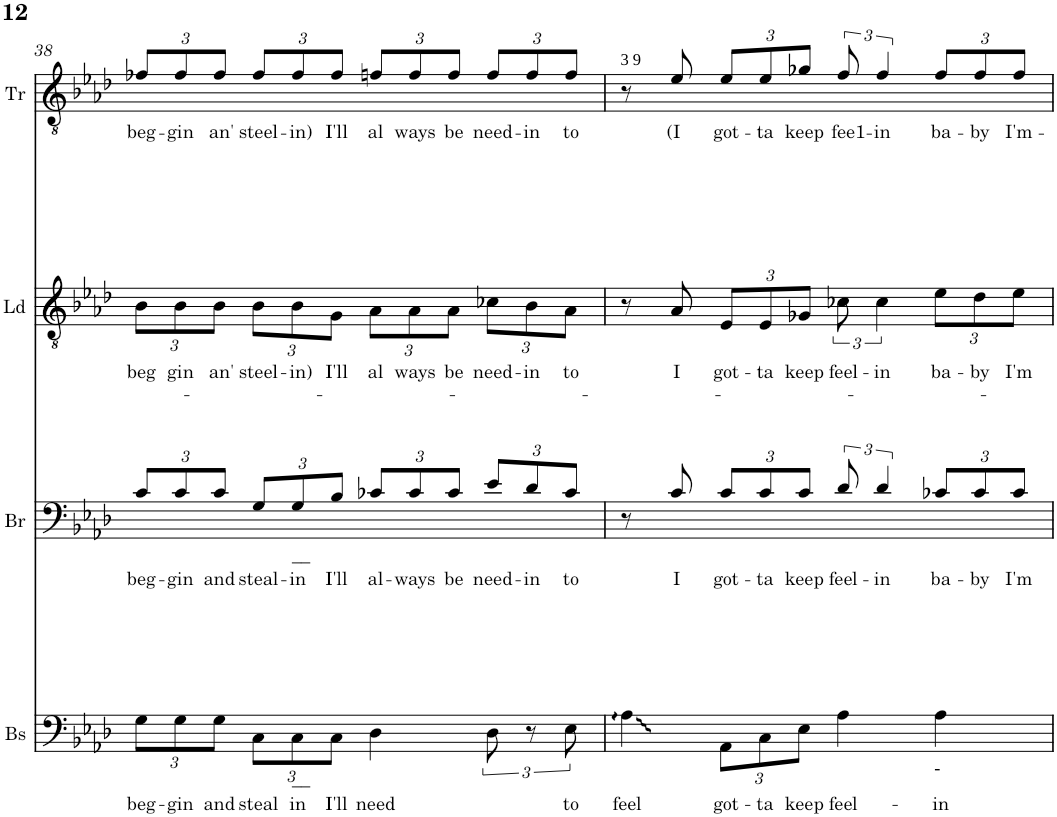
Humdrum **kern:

**kern	**text	**kern	**text	**kern	**text	**kern	**text
*part4	*part4	*part3	*part3	*part2	*part2	*part1	*part1
*staff4	*staff4	*staff3	*staff3	*staff2	*staff2	*staff1	*staff1
*I"Bass	*	*I"Bari	*	*I"Lead	*	*I"Tenor	*
*I'Bs	*	*I'Br	*	*I'Ld	*	*I'Tr	*
!!LO:PB:g=z
*clefF4	*	*clefF4	*	*clefGv2	*	*clefGv2	*
*k[b-e-a-d-]	*	*k[b-e-a-d-]	*	*k[b-e-a-d-]	*	*k[b-e-a-d-]	*
*M4/4	*	*M4/4	*	*M4/4	*	*M4/4	*
*met(c)	*	*met(c)	*	*met(c)	*	*met(c)	*
*Xbrackettup	*	*	*	*	*	*	*
=38	=38	=38	=38	=38	=38	=38	=38
!	!LO:LY:b	!	!	!	!	!	!
*	*	*Xbrackettup	*	*	*	*	*
!	!	!	!LO:LY:b	!	!	!	!
*	*	*	*	*Xbrackettup	*	*	*
!	!	!	!	!	!LO:LY:b	!	!
*	*	*	*	*	*	*Xbrackettup	*
!	!	!	!	!	!	!	!LO:LY:b
12G\L	beg-	12c/L	beg-	12B-\L	beg	12f-X/L	beg-
!	!LO:LY:b	!	!LO:LY:b	!	!LO:LY:b	!	!LO:LY:b
12G\	-gin	12c/	-gin	12B-\	gin	12f-/	-gin
!	!LO:LY:b	!	!LO:LY:b	!	!LO:LY:b	!	!LO:LY:b
12G\J	and	12c/J	and	12B-\J	an'	12f-/J	an'
!	!LO:LY:b	!	!LO:LY:b	!	!LO:LY:b	!	!LO:LY:b
12C\L	steal	12G/L	steal-	12B-\L	steel-	12f-/L	steel-
!	!	!LO:TX:b:i:t=__	!	!	!	!	!
!LO:TX:b:i:t=__	!	!	!	!	!	!	!
!	!LO:LY:b	!	!LO:LY:b	!	!LO:LY:b	!	!LO:LY:b
12C\	in	12G/	-in	12B-\	-in)	12f-/	-in)
!	!LO:LY:b	!	!LO:LY:b	!	!LO:LY:b	!	!LO:LY:b
12C\J	I'll	12B-/J	I'll	12G\J	I'll	12f-/J	I'll
!	!LO:LY:b	!	!LO:LY:b	!	!LO:LY:b	!	!LO:LY:b
4D-\	need	12c-X/L	al-	12A-\L	al	12fn/L	al
!	!	!	!LO:LY:b	!	!LO:LY:b	!	!LO:LY:b
.	.	12c-/	-ways	12A-\	ways	12f/	ways
!	!	!	!LO:LY:b	!	!LO:LY:b	!	!LO:LY:b
.	.	12c-/J	be	12A-\J	be	12f/J	be
*brackettup	*	*	*	*	*	*	*
!	!	!	!LO:LY:b	!	!LO:LY:b	!	!LO:LY:b
12D-\	.	12e-/L	need-	12c-X\L	need-	12f/L	need-
!	!	!	!LO:LY:b	!	!LO:LY:b	!	!LO:LY:b
12r	.	12d-/	-in	12B-\	-in	12f/	-in
!	!LO:LY:b	!	!LO:LY:b	!	!LO:LY:b	!	!LO:LY:b
12E-\	to	12c-/J	to	12A-\J	to	12f/J	to
=39	=39	=39	=39	=39	=39	=39	=39
!	!	!	!	!	!	!LO:TX:a:t=3 9	!
!	!LO:LY:b	!	!	!	!	!	!
4A-:\	feel	8r	.	8r	.	8r	.
!	!	!	!LO:LY:b	!	!LO:LY:b	!	!LO:LY:b
.	.	8c/	I	8A-/	I	8e-/	(I
*Xbrackettup	*	*	*	*	*	*	*
!	!LO:LY:b	!	!LO:LY:b	!	!LO:LY:b	!	!LO:LY:b
12AA-\L	got-	12c/L	got-	12E-/L	got-	12e-/L	got-
!	!LO:LY:b	!	!LO:LY:b	!	!LO:LY:b	!	!LO:LY:b
12C\	-ta	12c/	-ta	12E-/	-ta	12e-/	-ta
!	!LO:LY:b	!	!LO:LY:b	!	!LO:LY:b	!	!LO:LY:b
12E-\J	keep	12c/J	keep	12G-X/J	keep	12g-X/J	keep
!	!LO:LY:b	!	!	!	!	!	!
*	*	*brackettup	*	*	*	*	*
!	!	!	!LO:LY:b	!	!	!	!
*	*	*	*	*brackettup	*	*	*
!	!	!	!	!	!LO:LY:b	!	!
*	*	*	*	*	*	*brackettup	*
!	!	!	!	!	!	!	!LO:LY:b
4A-\	feel-	12d-/	feel-	12c-X\	feel-	12f/	fee1-
!	!	!	!LO:LY:b	!	!LO:LY:b	!	!LO:LY:b
.	.	6d-/	-in	6c-\	-in	6f/	-in
!	!LO:LY:b	!	!	!	!	!	!
*	*	*Xbrackettup	*	*	*	*	*
!	!	!	!LO:LY:b	!	!	!	!
*	*	*	*	*Xbrackettup	*	*	*
!	!	!	!	!	!LO:LY:b	!	!
*	*	*	*	*	*	*Xbrackettup	*
!LO:TX:b:i:t=-	!	!	!	!	!	!	!
!	!	!	!	!	!	!	!LO:LY:b
4A-\	-in	12c-X/L	ba-	12e-\L	ba-	12f/L	ba-
!	!	!	!LO:LY:b	!	!LO:LY:b	!	!LO:LY:b
.	.	12c-/	-by	12d-\	-by	12f/	-by
!	!	!	!LO:LY:b	!	!LO:LY:b	!	!LO:LY:b
.	.	12c-/J	I'm	12e-\J	I'm	12f/J	I'm-
=	=	=	=	=	=	=	=
*-	*-	*-	*-	*-	*-	*-	*-
